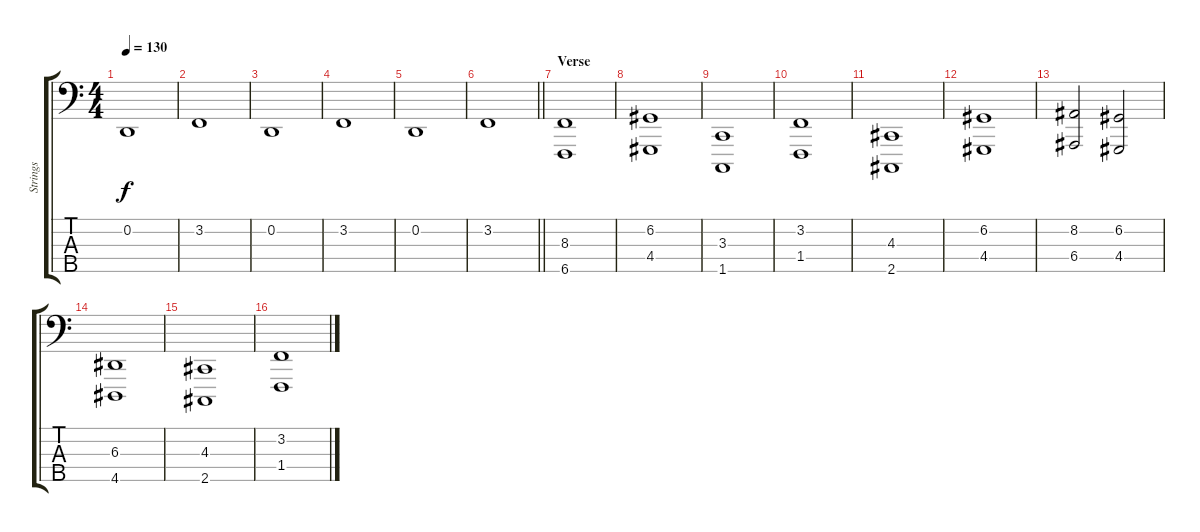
\track ("Strings" "Strings") {instrument stringensemble1}
\staff {score tabs}
\tuning (G2 D2 A1 E1 B0) {hide}
\ts (4 4)
\tempo 130
\clef f4
\ks c
0.2.1{dy f} |
3.2.1 |
0.2.1 |
3.2.1 |
0.2.1 |
\barLineRight lightlight
3.2.1 |
\section ("" "Verse ")
(8.3 6.5).1 |
(6.2 4.4).1 |
(3.3 1.5).1 |
(3.2 1.4).1 |
(4.3 2.5).1 |
(6.2 4.4).1 |
(8.2 6.4).2 (6.2 4.4).2 |
(6.3 4.5).1 |
(4.3 2.5).1 |
(3.2 1.4).1
